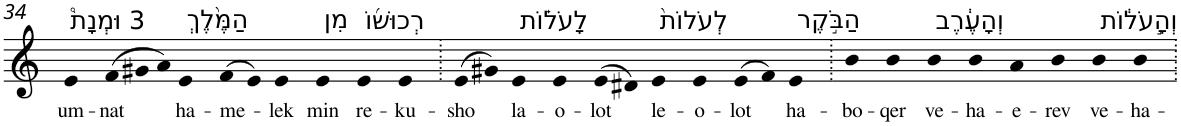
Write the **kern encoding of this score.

**kern	**text
*part1	*part1
*staff1	*staff1
*I"Piano	*
*I'Pno	*
!!LO:PB:g=z
*clefG2	*
*k[]	*
=34	=34
!LO:TX:a:t=3 וּמְנָת֩	!
!	!LO:LY:b
4e	um-
*Xtuplet	*
!	!LO:LY:b
(>12f	-nat
12g#X	.
12a)	.
!LO:TX:a:t=הַמֶּ֨לֶךְ	!
!	!LO:LY:b
4e	ha-
!	!LO:LY:b
(>8f	-me-
8e)	.
!	!LO:LY:b
4e	-lek
!LO:TX:a:t=מִן	!
!	!LO:LY:b
4e	min
!LO:TX:a:t=רְכוּשׁ֜וֹ	!
!	!LO:LY:b
4e	re-
!	!LO:LY:b
4e	-ku-
=35.	=35.
!	!LO:LY:b
(>8e	-sho
8g#X)	.
!LO:TX:a:t=לָעֹל֗וֹת	!
!	!LO:LY:b
4e	la-
!	!LO:LY:b
4e	-o-
!	!LO:LY:b
(>8e	-lot
8d#X)	.
!LO:TX:a:t=לְעֹלוֹת֙	!
!	!LO:LY:b
4e	le-
!	!LO:LY:b
4e	-o-
!	!LO:LY:b
(>8e	-lot
8f)	.
!LO:TX:a:t=הַבֹּ֣קֶר	!
!	!LO:LY:b
4e	ha-
=36.	=36.
!	!LO:LY:b
4b	-bo-
!	!LO:LY:b
4b	-qer
!LO:TX:a:t=וְהָעֶ֔רֶב	!
!	!LO:LY:b
4b	ve-
!	!LO:LY:b
4b	-ha-
!	!LO:LY:b
4a	-e-
!	!LO:LY:b
4b	-rev
!LO:TX:a:t=וְהָ֣עֹל֔וֹת	!
!	!LO:LY:b
4b	ve-
!	!LO:LY:b
4b	-ha-
=.	=.
*-	*-
